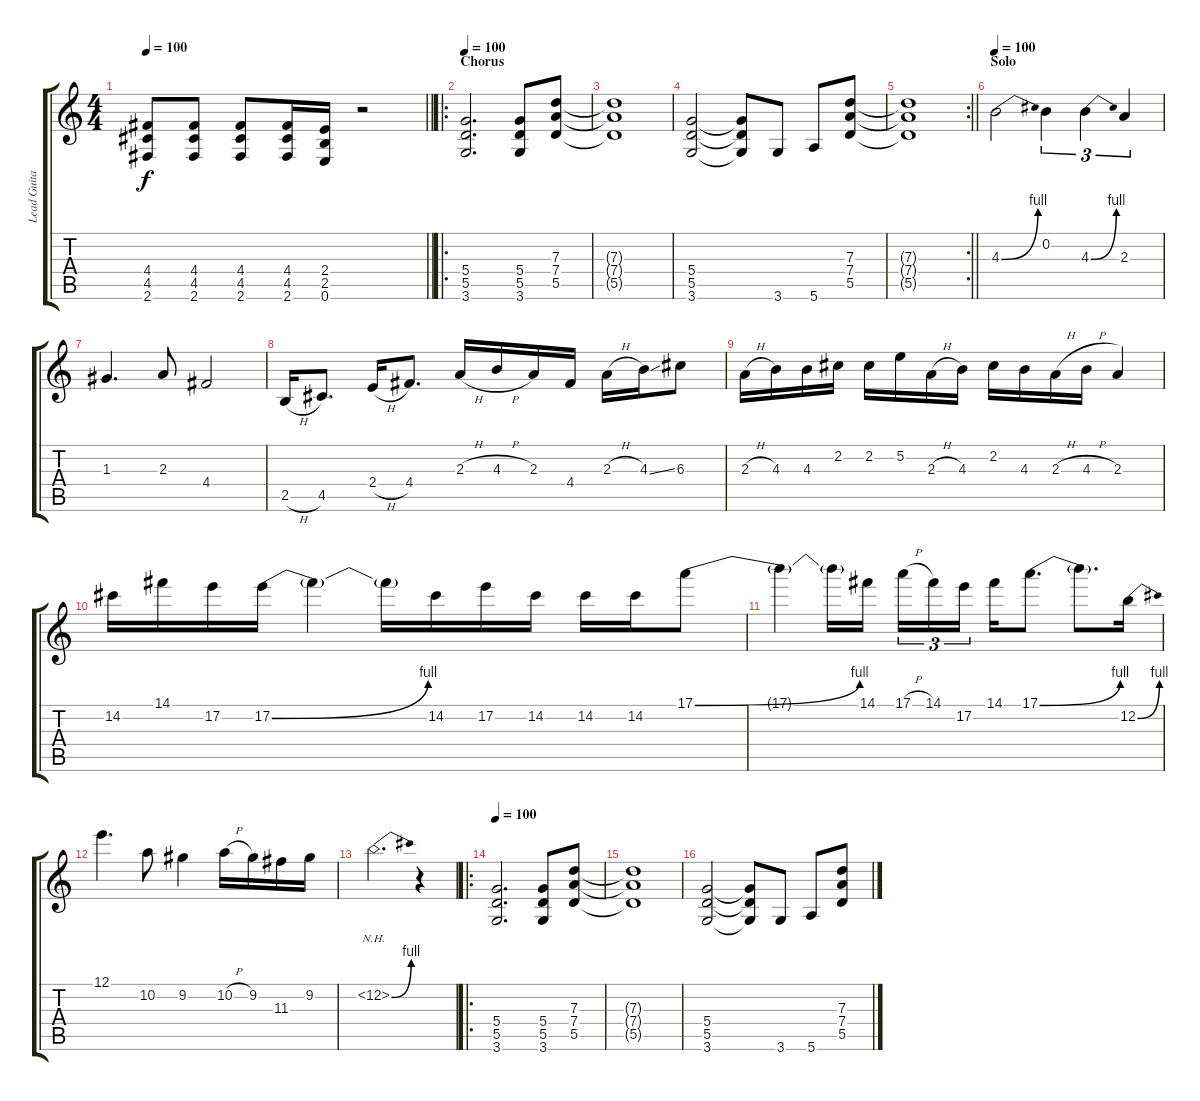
\track ("Lead Guitar" "Lead Guita") {instrument distortionguitar}
\staff {score tabs}
\tuning (E4 B3 G3 D3 A2 E2) {hide}
\ts (4 4)
\tempo 100
\clef g2
\barLineRight lightlight
\ks c
(4.4 4.5 2.6).8{dy f} (4.4 4.5 2.6).8 (4.4 4.5 2.6).8 (4.4 4.5 2.6).16 (2.4 2.5 0.6).16 r.2 |
\ro
\section ("" "Chorus")
\tempo 100
(5.4 5.5 3.6).2{d} (5.4 5.5 3.6).8 (7.3 7.4 5.5).8 |
(7.3{t} 7.4{t} 5.5{t}).1 |
(5.4 5.5 3.6).2 (5.4{t} 5.5{t} 3.6{t}).8 3.6.8 5.6.8 (7.3 7.4 5.5).8 |
\rc 2
\barLineRight lightlight
(7.3{t} 7.4{t} 5.5{t}).1 |
\section ("" "Solo")
\tempo 100
4.3{be (bend 0 0 60 4)}.2{volume 13 balance 11} 0.2.4{tu (3 2)} 4.3{be (bend 0 0 60 4)}.4{tu (3 2)} 2.3.4{tu (3 2)} |
1.3.4{d} 2.3.8 4.4.2 |
2.5{h}.16 4.5.8{d} 2.4{h}.16 4.4.8{d} 2.3{h}.16 4.3{h}.16 2.3.16 4.4.16 2.3{h}.16 4.3{ss}.16 6.3.8 |
2.3{h}.16 4.3.16 4.3.16 2.2.16 2.2.16 5.2.16 2.3{h}.16 4.3.16 2.2.16 4.3.16 2.3{h}.16 4.3{h}.16 2.3.4 |
14.2.16 14.1.16 17.2.16 17.2{be (bend 0 0 60 4)}.16 17.2{t}.4 17.2{t}.16 14.2.16 17.2.16 14.2.16 14.2.16 14.2.16 17.1{be (bend 0 0 60 4)}.8 |
17.1{t}.4 17.1{t}.16 14.1.16{beam splitsecondary} 17.1{h}.16{tu (3 2)} 14.1.16{tu (3 2)} 17.2.16{tu (3 2)} 14.1.16 17.1{be (bend 0 0 60 4)}.8{d} 17.1{t}.8{d} 12.2{be (bend 0 0 60 4)}.16 |
12.1.4{d} 10.2.8 9.2.4 10.2{h}.16 9.2.16 11.3.16 9.2.16 |
12.2{be (bend 0 0 60 4) nh}.2{d} r.4 |
\ro
\tempo 100
(5.4 5.5 3.6).2{d} (5.4 5.5 3.6).8 (7.3 7.4 5.5).8 |
(7.3{t} 7.4{t} 5.5{t}).1 |
(5.4 5.5 3.6).2 (5.4{t} 5.5{t} 3.6{t}).8 3.6.8 5.6.8 (7.3 7.4 5.5).8
